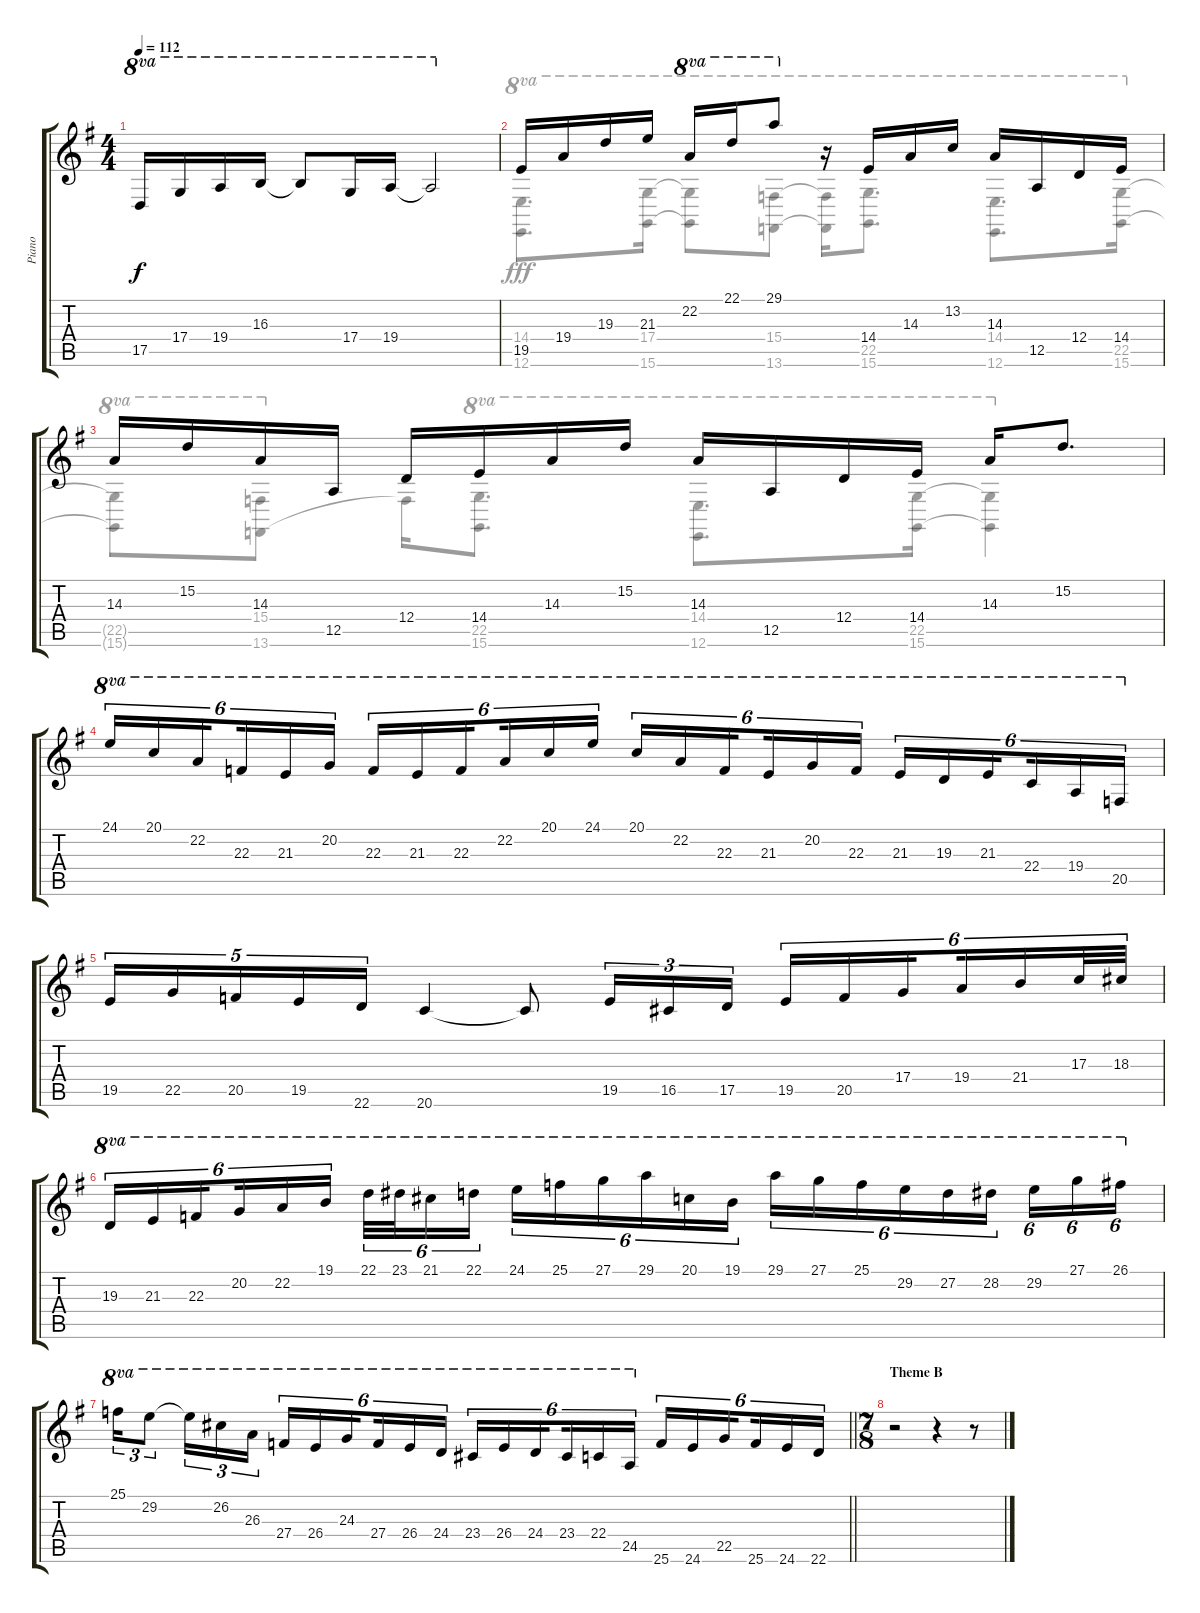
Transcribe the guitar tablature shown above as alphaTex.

\track ("Piano" "Piano") {instrument acousticgrandpiano}
\staff {score tabs}
\tuning (E4 B3 G3 D3 A2 E2) {hide}
\voice
\ts (4 4)
\tempo 112
\clef g2
\ks g
17.5.16{ot 8va dy f} 17.4.16{ot 8va} 19.4.16{ot 8va} 16.3.16{ot 8va} 16.3{t}.8{ot 8va} 17.4.16{ot 8va} 19.4.16{ot 8va} 19.4{t}.2{ot 8va} |
19.5.16 19.4.16 19.3.16 21.3.16 22.2.16{ot 8va} 22.1.16{ot 8va} 29.1.8{ot 8va} r.16 14.4.16 14.3.16 13.2.16 14.3.16 12.5.16 12.4.16 14.4.16 |
14.3.16 15.2.16 14.3.16 12.5.16 12.4.16 14.4.16 14.3.16 15.2.16 14.3.16 12.5.16 12.4.16 14.4.16 14.3.16 15.2.8{d} |
24.1.16{tu (6 4) ot 8va} 20.1.16{tu (6 4) ot 8va} 22.2.16{tu (6 4) ot 8va beam splitsecondary} 22.3.16{tu (6 4) ot 8va} 21.3.16{tu (6 4) ot 8va} 20.2.16{tu (6 4) ot 8va} 22.3.16{tu (6 4) ot 8va} 21.3.16{tu (6 4) ot 8va} 22.3.16{tu (6 4) ot 8va beam splitsecondary} 22.2.16{tu (6 4) ot 8va} 20.1.16{tu (6 4) ot 8va} 24.1.16{tu (6 4) ot 8va} 20.1.16{tu (6 4) ot 8va} 22.2.16{tu (6 4) ot 8va} 22.3.16{tu (6 4) ot 8va beam splitsecondary} 21.3.16{tu (6 4) ot 8va} 20.2.16{tu (6 4) ot 8va} 22.3.16{tu (6 4) ot 8va} 21.3.16{tu (6 4) ot 8va} 19.3.16{tu (6 4) ot 8va} 21.3.16{tu (6 4) ot 8va beam splitsecondary} 22.4.16{tu (6 4) ot 8va} 19.4.16{tu (6 4) ot 8va} 20.5.16{tu (6 4) ot 8va} |
19.5.16{tu (5 4)} 22.5.16{tu (5 4)} 20.5.16{tu (5 4)} 19.5.16{tu (5 4)} 22.6.16{tu (5 4)} 20.6.4 20.6{t}.8 19.5.16{tu (3 2)} 16.5.16{tu (3 2)} 17.5.16{tu (3 2)} 19.5.16{tu (6 4)} 20.5.16{tu (6 4)} 17.4.16{tu (6 4) beam splitsecondary} 19.4.16{tu (6 4)} 21.4.16{tu (6 4)} 17.3.32{tu (6 4)} 18.3.32{tu (6 4)} |
19.3.16{tu (6 4) ot 8va} 21.3.16{tu (6 4) ot 8va} 22.3.16{tu (6 4) ot 8va beam splitsecondary} 20.2.16{tu (6 4) ot 8va} 22.2.16{tu (6 4) ot 8va} 19.1.16{tu (6 4) ot 8va} 22.1.32{tu (6 4) ot 8va} 23.1.32{tu (6 4) ot 8va} 21.1.16{tu (6 4) ot 8va} 22.1.16{tu (6 4) ot 8va beam splitsecondary} 24.1.16{tu (6 4) ot 8va} 25.1.16{tu (6 4) ot 8va} 27.1.16{tu (6 4) ot 8va} 29.1.16{tu (6 4) ot 8va} 20.1.16{tu (6 4) ot 8va} 19.1.16{tu (6 4) ot 8va beam splitsecondary} 29.1.16{tu (6 4) ot 8va} 27.1.16{tu (6 4) ot 8va} 25.1.16{tu (6 4) ot 8va} 29.2.16{tu (6 4) ot 8va} 27.2.16{tu (6 4) ot 8va} 28.2.16{tu (6 4) ot 8va beam splitsecondary} 29.2.16{tu (6 4) ot 8va} 27.1.16{tu (6 4) ot 8va} 26.1.16{tu (6 4) ot 8va} |
\barLineRight lightlight
25.1.16{tu (3 2) ot 8va} 29.2.8{tu (3 2) ot 8va} 29.2{t}.16{tu (3 2) ot 8va} 26.2.16{tu (3 2) ot 8va} 26.3.16{tu (3 2) ot 8va} 27.4.16{tu (6 4) ot 8va} 26.4.16{tu (6 4) ot 8va} 24.3.16{tu (6 4) ot 8va beam splitsecondary} 27.4.16{tu (6 4) ot 8va} 26.4.16{tu (6 4) ot 8va} 24.4.16{tu (6 4) ot 8va} 23.4.16{tu (6 4) ot 8va} 26.4.16{tu (6 4) ot 8va} 24.4.16{tu (6 4) ot 8va beam splitsecondary} 23.4.16{tu (6 4) ot 8va} 22.4.16{tu (6 4) ot 8va} 24.5.16{tu (6 4) ot 8va} 25.6.16{tu (6 4)} 24.6.16{tu (6 4)} 22.5.16{tu (6 4) beam splitsecondary} 25.6.16{tu (6 4)} 24.6.16{tu (6 4)} 22.6.16{tu (6 4)} |
\ts (7 8)
\section ("" "Theme B")
r.2 r.4 r.8
\voice
\clef g2
\ottava regular
\simile none
\ks g
|
(14.4 12.6).8{d ot 8va dy fff} (17.4 15.6).16{ot 8va} (17.4{t} 15.6{t}).8{ot 8va} (15.4 13.6).8{ot 8va} (15.4{t} 13.6{t}).16{ot 8va} (22.5 15.6).8{d ot 8va} (14.4 12.6).8{d ot 8va} (22.5 15.6).16{ot 8va} |
(22.5{t} 15.6{t}).8{ot 8va} (15.4 13.6).8{ot 8va} 13.6{t}.16 (22.5 15.6).8{d ot 8va} (14.4 12.6).8{d ot 8va} (22.5 15.6).16{ot 8va} (22.5{t} 15.6{t}).4{ot 8va} |
|
|
|
\barLineRight lightlight
|
